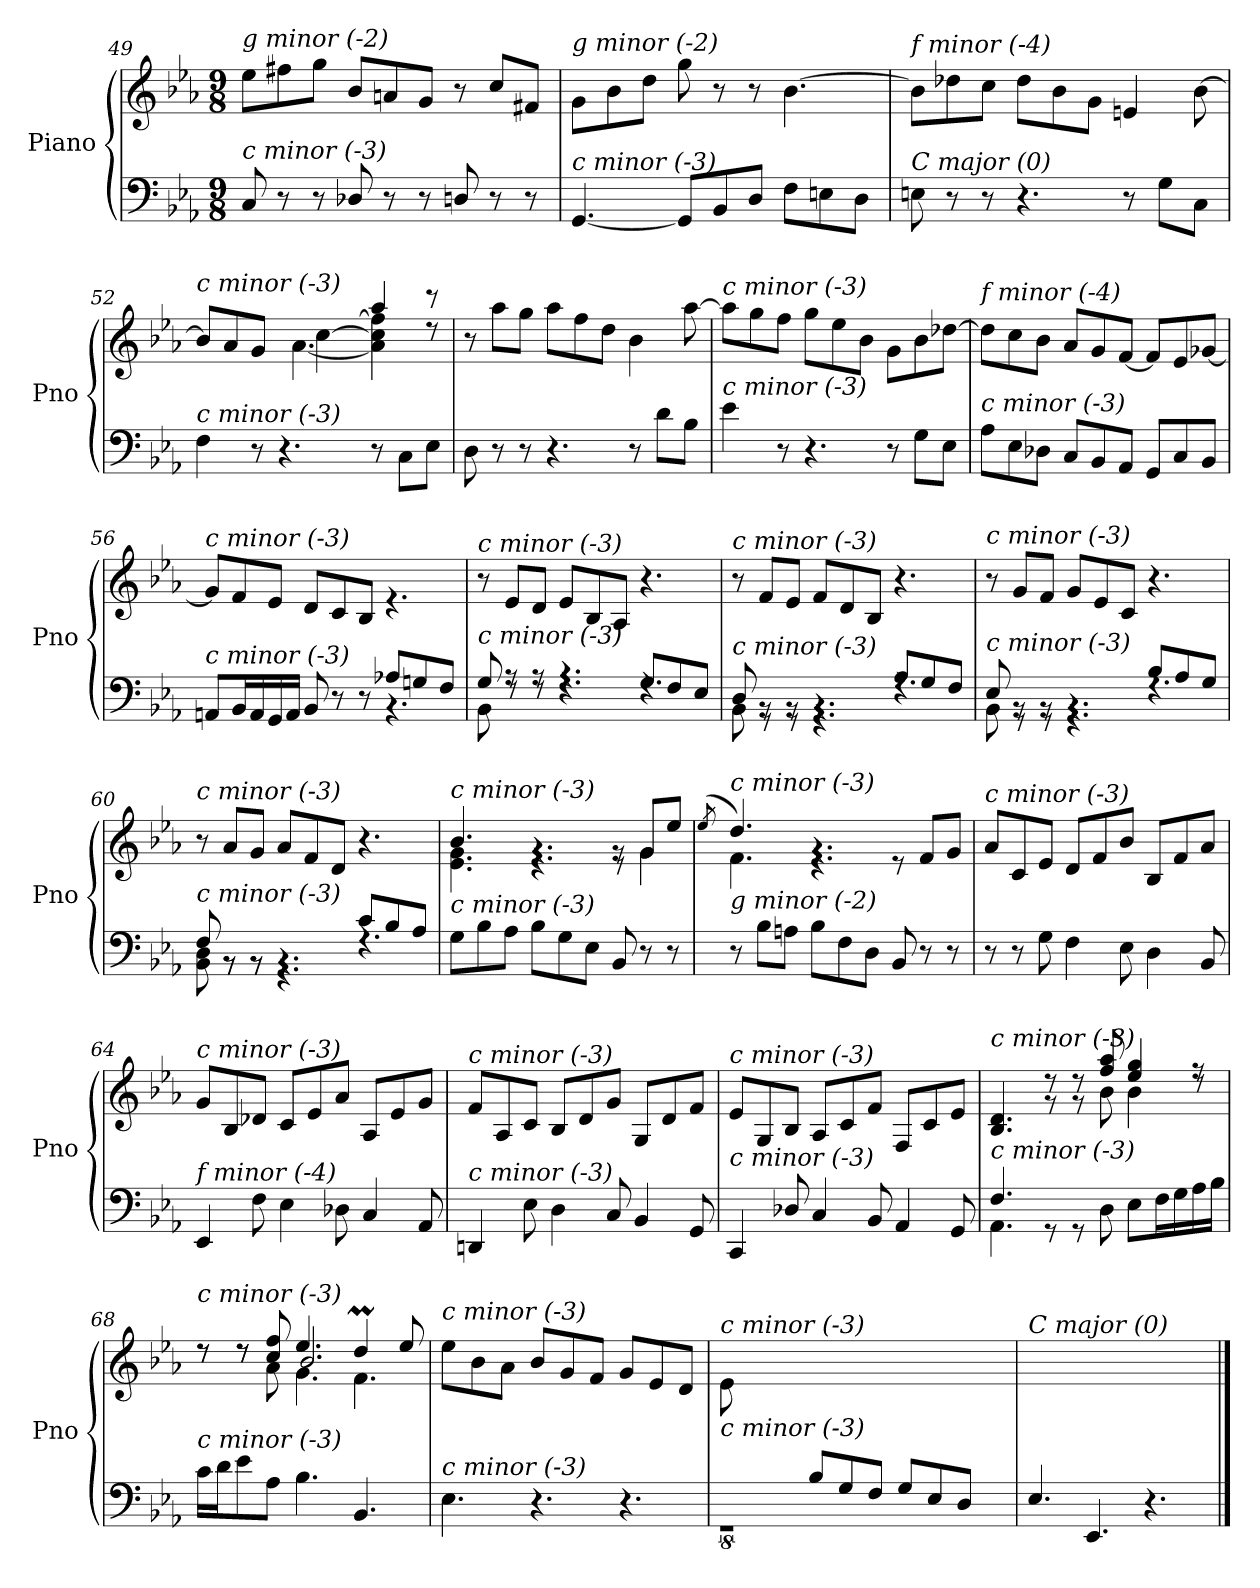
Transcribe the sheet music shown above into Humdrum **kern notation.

**kern	**kern
*part1	*part1
*staff2	*staff1
*I"Piano	*
*I'Pno	*
!!LO:PB:g=z
*clefF4	*clefG2
*k[b-e-a-]	*k[b-e-a-]
*M9/8	*M9/8
=49	=49
!	!LO:TX:i:t=g minor (-2)
!LO:TX:i:t=c minor (-3)	!
8C/	8ee-\L
8r	8ff#X\
8r	8gg\J
8D-Xi/	8b-/L
8r	8an/
8r	8g/J
8D/	8r
8r	8cc/L
8r	8f#X/J
=50	=50
!	!LO:TX:i:t=g minor (-2)
!LO:TX:i:t=c minor (-3)	!
[4.GG/	8g\L
.	8b-\
.	8dd\J
8GG/L]	8gg\
8BB-/	8r
8D/J	8r
8F\L	[4.b-\
8En\	.
8D\J	.
=51	=51
!	!LO:TX:i:t=f minor (-4)
!LO:TX:i:t=C major (0)	!
8En\	8b-\L]
8r	8dd-X\
8r	8cc\J
4.r	8dd-\L
.	8b-\
.	8g\J
8r	4en/
8G\L	.
8C\J	[8b-\
=52	=52
*^	*^
*	*^	*	*^
!	!	!	!LO:TX:i:t=c minor (-3)	!	!
!LO:TX:i:t=c minor (-3)	!	!	!	!	!
4.ryy	2ryy	4F\	8b-/L]	4.ryy	2ryy
.	.	.	8a-/	.	.
.	.	8r	8g/J	.	.
2.ryy	.	4.r	8a-/Lyy	[4.a-\	.
.	4ryy	.	8cc/	.	[4cc\
.	.	.	[8ff/J	.	.
.	4.ryy	8r	4aa-/	4a-\] 4cc\] 4ff\]	4.ryy
.	.	8C\L	.	.	.
.	.	8E-\J	8r	8rdd	.
*	*	*	*	*v	*v
=53	=53	=53	=53	=53
!	!	!	!LO:TX:i:t=c minor (-3)	!
!LO:TX:i:t=c minor (-3)	!	!	!	!
*v	*v	*v	*	*
*	*v	*v
8D\	8r
8r	8aa-\L
8r	8gg\J
4.r	8aa-\L
.	8ff\
.	8dd\J
8r	4b-\
8d\L	.
8B-\J	[8aa-\
!!LO:LB:g=z
=54	=54
!	!LO:TX:i:t=c minor (-3)
!LO:TX:i:t=c minor (-3)	!
4e-\	8aa-\L]
.	8gg\
8r	8ff\J
4.r	8gg\L
.	8ee-\
.	8b-\J
8r	8g\L
8G\L	8b-\
8E-\J	[8dd-X\J
=55	=55
!	!LO:TX:i:t=f minor (-4)
!LO:TX:i:t=c minor (-3)	!
8A-\L	8dd-\L]
8E-\	8cc\
8D-X\J	8b-\J
8C/L	8a-/L
8BB-/	8g/
8AA-/J	[8f/J
8GG/L	8f/L]
8C/	8e-/
8BB-/J	[8g-X/J
=56	=56
*^	*^
*	*^	*	*
!	!	!	!LO:TX:i:t=c minor (-3)	!
!LO:TX:i:t=c minor (-3)	!	!	!	!
2.ryy	2.ryy	8AAn/L	8g-/L]	2.ryy
.	.	16BB-/L	8f/	.
.	.	16AA/	.	.
.	.	16GG/	8e-/J	.
.	.	16AA/JJ	.	.
.	.	8BB-/	8d/L	.
.	.	8r	8c/	.
.	.	8r	8B-/J	.
8A-X/L	4.ryy	4.rBB	4.ryy	4.re
8Gn/	.	.	.	.
8F/J	.	.	.	.
*	*v	*v	*	*
*	*	*v	*v
=57	=57	=57
!	!	!LO:TX:i:t=c minor (-3)
!LO:TX:i:t=c minor (-3)	!	!
8G/	8BB-\	8r
8r	8rF	8e-/L
8r	8rF	8d/J
4.r	4.rF	8e-/L
.	.	8B-/
.	.	8A-/J
8G/L	4.rF	4.r
8F/	.	.
8E-/J	.	.
!!LO:LB:g=z
=58	=58	=58
!	!	!LO:TX:i:t=c minor (-3)
!LO:TX:i:t=c minor (-3)	!	!
8D/	8BB-\	8r
8rGG	8rBB	8f/L
8rGG	8rBB	8e-/J
4.rGG	4.rBB	8f/L
.	.	8d/
.	.	8B-/J
8A-/L	4.rF	4.r
8G/	.	.
8F/J	.	.
=59	=59	=59
!	!	!LO:TX:i:t=c minor (-3)
!LO:TX:i:t=c minor (-3)	!	!
8E-/	8BB-\	8r
8rBB	8r	8g/L
8rBB	8r	8f/J
4.rBB	4.r	8g/L
.	.	8e-/
.	.	8c/J
8B-/L	4.rF	4.r
8A-/	.	.
8G/J	.	.
=60	=60	=60
!	!	!LO:TX:i:t=c minor (-3)
!LO:TX:i:t=c minor (-3)	!	!
8F/	8BB-\ 8D\	8r
8rBB	8r	8a-/L
8rBB	8r	8g/J
4.rBB	4.r	8a-/L
.	.	8f/
.	.	8d/J
8c/L	4.rF	4.r
8B-/	.	.
8A-/J	.	.
*v	*v	*
=61	=61
*	*^
!	!LO:TX:i:t=c minor (-3)	!
!LO:TX:i:t=c minor (-3)	!	!
8G\L	4.b-/	4.e-\ 4.g\
8B-\	.	.
8A-\J	.	.
8B-\L	4.rg	4.r
8G\	.	.
8E-\J	.	.
8BB-/	8rg	8r
8r	8g/L	4g\
8r	8ee-/J	.
*	*v	*v
=62	=62
.	(8qee-/
*^	*^
*	*^	*	*^
!	!	!	!LO:TX:i:t=c minor (-3)	!	!
!LO:TX:i:t=g minor (-2)	!	!	!	!	!
2.ryy	4.ryy	8r	4.dd/)	4.f\	8ee-!yy
.	.	8B-\L	.	.	4dd!yy
.	.	8An\J	.	.	.
.	2.ryy	8B-\L	4.rg	4.r	2.ryy
.	.	8F\	.	.	.
.	.	8D\J	.	.	.
4.ryy	.	8BB-/	8re	4.ryy	.
.	.	8r	8f/L	.	.
.	.	8r	8g/J	.	.
*	*	*	*v	*v	*v
!!LO:LB:g=z
=63	=63	=63	=63
!	!	!	!LO:TX:i:t=c minor (-3)
!LO:TX:i:t=g minor (-2)	!	!	!
*v	*v	*v	*
8r	8a-/L
8r	8c/
8G\	8e-/J
4F\	8d/L
.	8f/
8E-\	8b-/J
4D\	8B-/L
.	8f/
8BB-/	8a-/J
=64	=64
!	!LO:TX:i:t=c minor (-3)
!LO:TX:i:t=f minor (-4)	!
4EE-/	8g/L
.	8B-/
8F\	8d-X/J
4E-\	8c/L
.	8e-/
8D-X\	8a-/J
4C/	8A-/L
.	8e-/
8AA-/	8g/J
=65	=65
!	!LO:TX:i:t=c minor (-3)
!LO:TX:i:t=c minor (-3)	!
4DDn/	8f/L
.	8A-/
8E-\	8c/J
4D\	8B-/L
.	8d/
8C/	8g/J
4BB-/	8G/L
.	8d/
8GG/	8f/J
=66	=66
!	!LO:TX:i:t=c minor (-3)
!LO:TX:i:t=c minor (-3)	!
4CC/	8e-/L
.	8G/
8D-X/	8B-/J
4C/	8A-/L
.	8c/
8BB-/	8f/J
4AA-/	8F/L
.	8c/
8GG/	8e-/J
!!LO:LB:g=z
=67	=67
*^	*^
*	*^	*	*^
!	!	!	!LO:TX:i:t=c minor (-3)	!	!
!LO:TX:i:t=c minor (-3)	!	!	!	!	!
4.ryy	4.F/	4.AA-\	4.B-/ 4.d/	4.ryy	4.ryy
2.ryy	8rGG	2.ryy	8rg	8rdd	2.ryy
.	8rGG	.	8rg	8rdd	.
.	8D\	.	8ff/ 8aa-/	8b-\	.
.	8E-\L	.	4ee-/ 4gg/	4b-\	.
.	16F\L	.	.	.	.
.	16G\	.	.	.	.
.	16A-\	.	8r	8rdd	.
.	16B-\JJ	.	.	.	.
*	*v	*v	*	*	*
=68	=68	=68	=68	=68
!	!	!LO:TX:i:t=c minor (-3)	!	!
!LO:TX:i:t=c minor (-3)	!	!	!	!
4.ryy	16c\LL	8r	8rdd	4.ryy
.	16d\J	.	.	.
.	8e-\	8r	8rdd	.
.	8A-\J	8cc/ 8ff/	8a-\	.
2.ryy	4.B-\	4.ee-/	4.g\	2.b-/
.	4.BB-/	4ddm/	4.f\	.
.	.	8ee-/	.	.
*v	*v	*	*	*
*	*v	*v	*v
=69	=69
!	!LO:TX:i:t=c minor (-3)
!LO:TX:i:t=c minor (-3)	!
4.E-\	8ee-\L
.	8b-\
.	8a-\J
4.r	8b-/L
.	8g/
.	8f/J
4.r	8g/L
.	8e-/
.	8d/J
=70	=70
*^	*
!	!	!LO:TX:i:t=c minor (-3)
!LO:TX:i:t=c minor (-3)	!	!
8ryy	8%9rGG	8e-\L
8B-/	.	1ryy
8A-/J	.	.
8B-/L	.	.
8G/	.	.
8F/J	.	.
8G/L	.	.
8E-/	.	.
8D/J	.	.
8ryy	8ryy	8ryy
=71	=71	=71
!	!	!LO:TX:i:t=C major (0)
!LO:TX:i:t=c minor (-3)	!	!
*v	*v	*
4.E-/	1ryy
4.EE-/	.
4.r	.
.	8ryy
==	==
*-	*-
